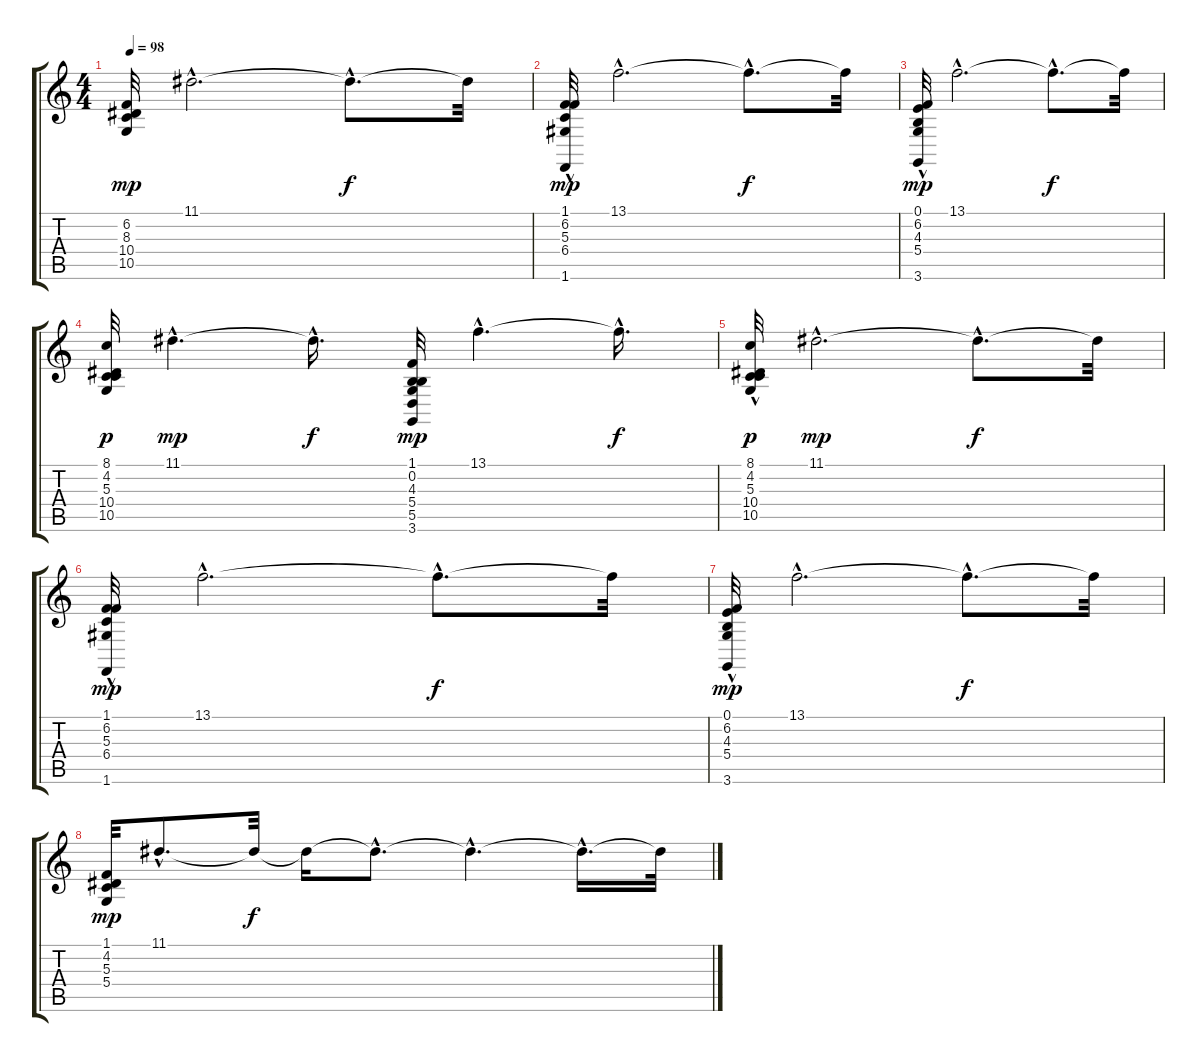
\track "" {instrument stringensemble1}
\staff {score tabs}
\tuning (E4 B3 G3 D3 A2 E2) {hide}
\ts (4 4)
\tempo 98
\clef g2
\ks c
(6.2 8.3 10.4 10.5).32{dy mp} 11.1{hac}.2{d} 11.1{hac t}.8{d dy f} 11.1{t}.32 |
(1.1 6.2 5.3 6.4 1.6{hac}).32{dy mp} 13.1{hac}.2{d} 13.1{hac t}.8{d dy f} 13.1{t}.32 |
(0.1 6.2 4.3 5.4 3.6{hac}).32{dy mp} 13.1{hac}.2{d} 13.1{hac t}.8{d dy f} 13.1{t}.32 |
(8.1 4.2 5.3 10.4 10.5).32{dy p} 11.1{hac}.4{d dy mp} 11.1{hac t}.16{d dy f} (1.1 0.2 4.3 5.4 5.5 3.6).32{dy mp} 13.1{hac}.4{d} 13.1{hac t}.16{d dy f} |
(8.1 4.2 5.3{hac} 10.4 10.5).32{dy p} 11.1{hac}.2{d dy mp} 11.1{hac t}.8{d dy f} 11.1{t}.32 |
(1.1 6.2 5.3 6.4 1.6{hac}).32{dy mp} 13.1{hac}.2{d} 13.1{hac t}.8{d dy f} 13.1{t}.32 |
(0.1 6.2 4.3 5.4 3.6{hac}).32{dy mp} 13.1{hac}.2{d} 13.1{hac t}.8{d dy f} 13.1{t}.32 |
(1.1 4.2 5.3 5.4).32{dy mp} 11.1{hac}.8{d} 11.1{t}.32{dy f} 11.1{t}.16 11.1{hac t}.8{d} 11.1{hac t}.4{d} 11.1{hac t}.16{d} 11.1{t}.32
